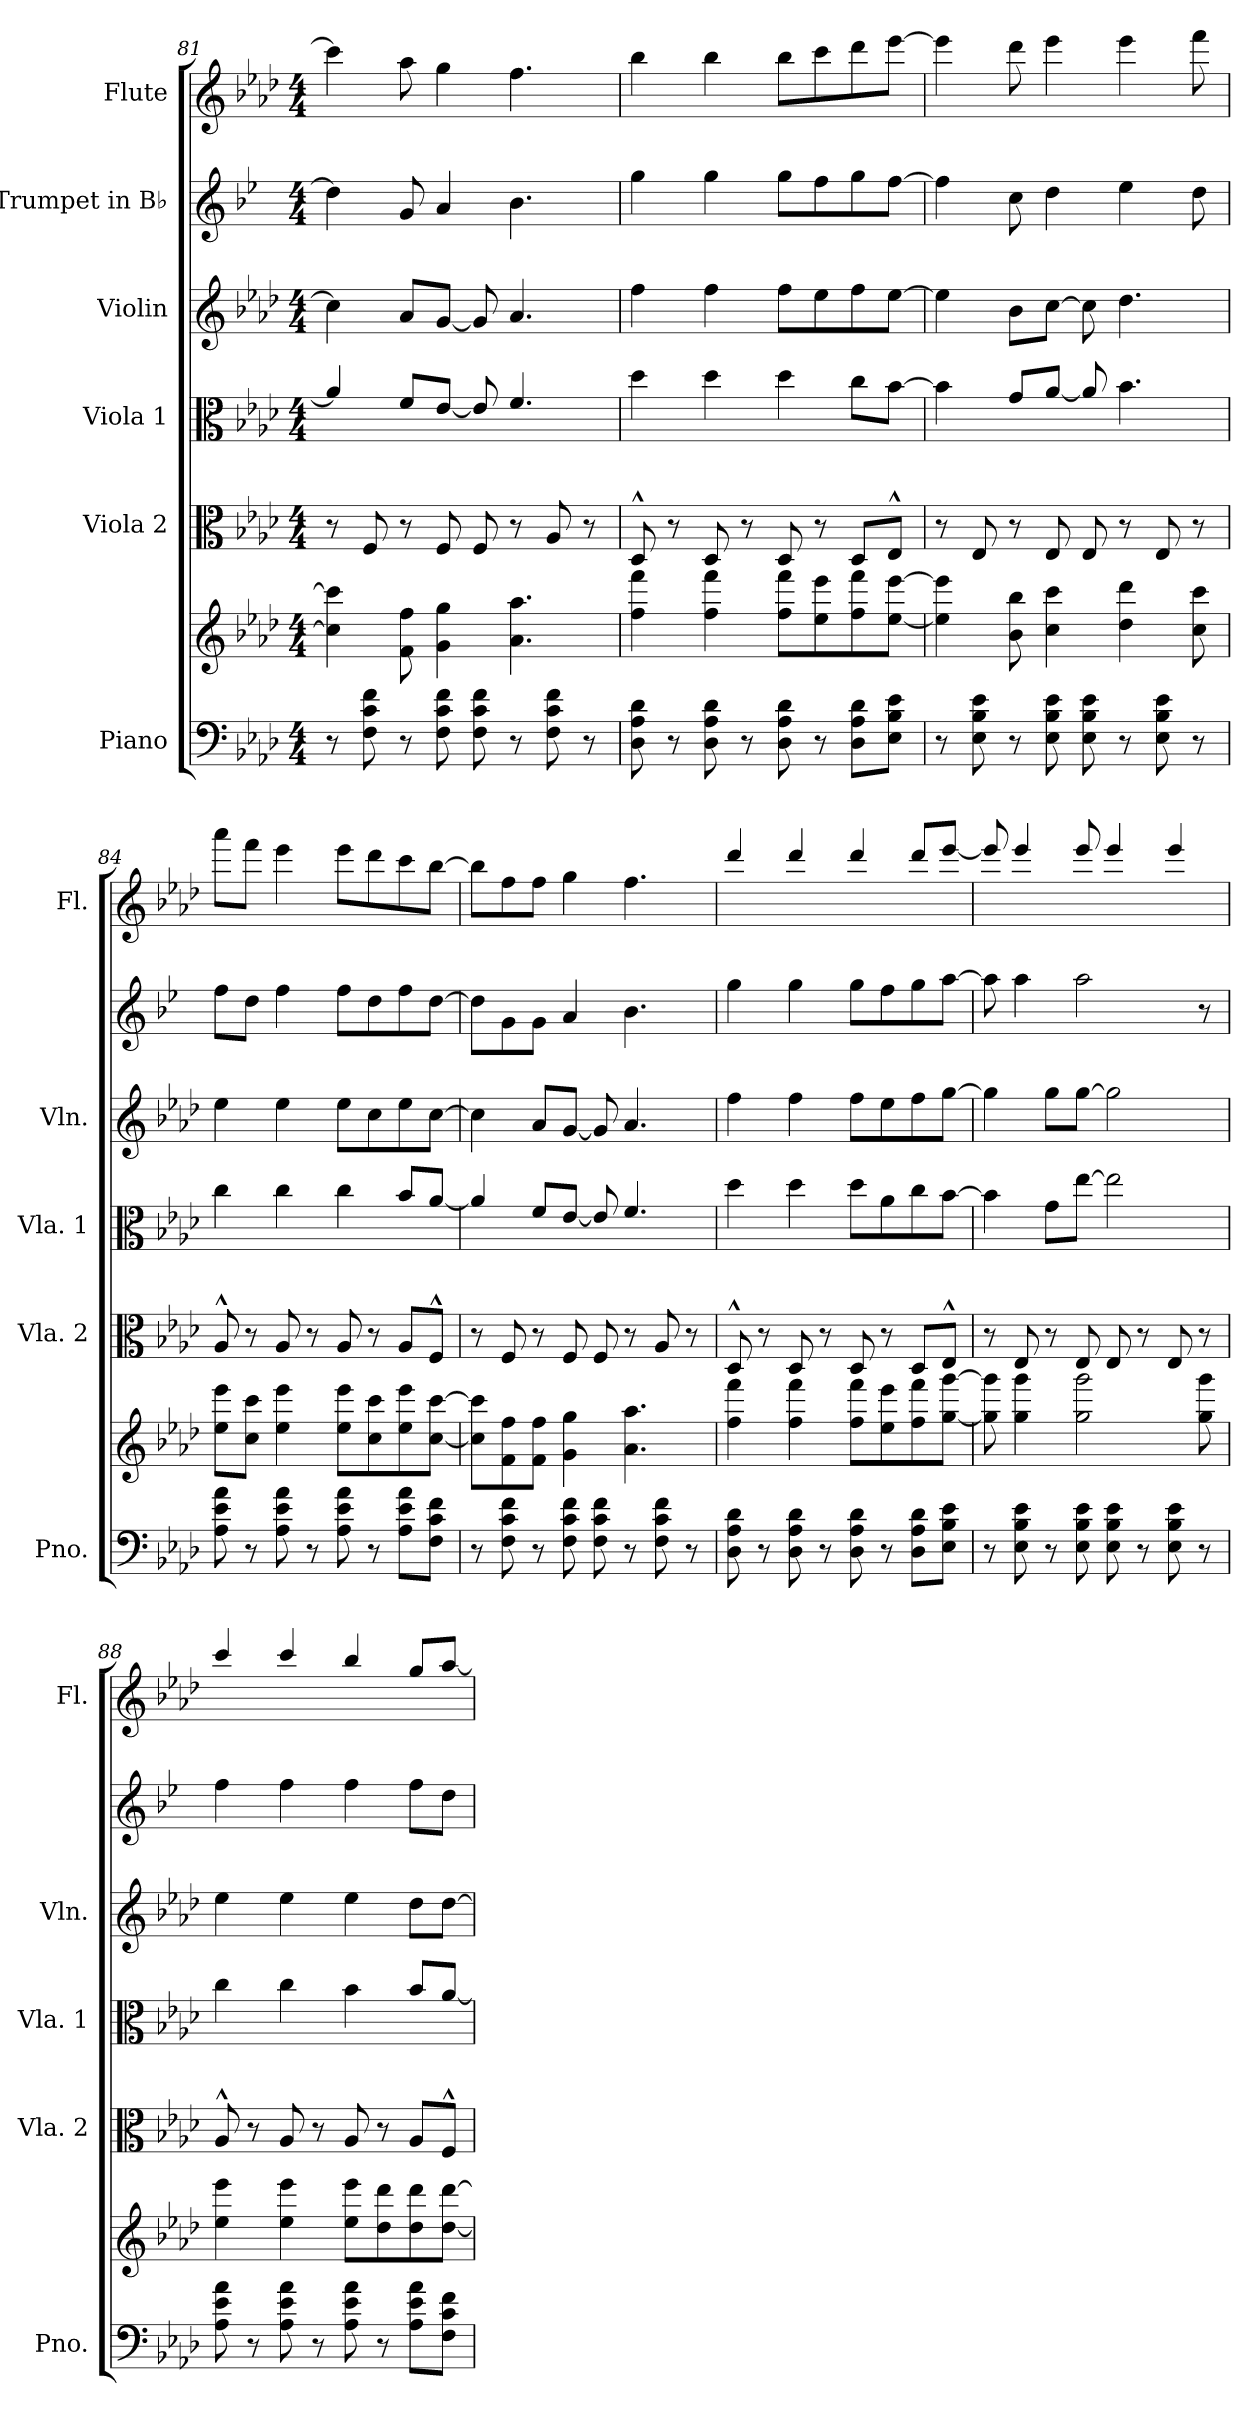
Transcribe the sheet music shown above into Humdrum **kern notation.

**kern	**kern	**kern	**kern	**kern	**kern	**kern
*part6	*part6	*part5	*part4	*part3	*part2	*part1
*staff7	*staff6	*staff5	*staff4	*staff3	*staff2	*staff1
*I"Piano	*	*I"Viola 2	*I"Viola 1	*I"Violin	*I"Trumpet in B♭	*I"Flute
*I'Pno.	*	*I'Vla. 2	*I'Vla. 1	*I'Vln.	*	*I'Fl.
*clefF4	*clefG2	*clefC3	*clefC3	*clefG2	*clefG2	*clefG2
*	*	*	*	*	*ITrd1c2	*
*k[b-e-a-d-]	*k[b-e-a-d-]	*k[b-e-a-d-]	*k[b-e-a-d-]	*k[b-e-a-d-]	*k[b-e-a-d-]	*k[b-e-a-d-]
*M4/4	*M4/4	*M4/4	*M4/4	*M4/4	*M4/4	*M4/4
=81	=81	=81	=81	=81	=81	=81
8r	4cc\] 4ccc\]	8r	4a-/]	4cc\]	4cc\]	4ccc\]
8F\ 8c\ 8f\	.	8F/	.	.	.	.
8r	8f\ 8ff\	8r	8f/L	8a-/L	8f/	8aa-\
8F\ 8c\ 8f\	4g\ 4gg\	8F/	[8e-/J	[8g/J	4g/	4gg\
8F\ 8c\ 8f\	.	8F/	8e-/]	8g/]	.	.
8r	4.a-\ 4.aa-\	8r	4.f/	4.a-/	4.a-\	4.ff\
8F\ 8c\ 8f\	.	8A-/	.	.	.	.
8r	.	8r	.	.	.	.
=82	=82	=82	=82	=82	=82	=82
8D-\ 8A-\ 8d-\	4ff\ 4fff\	8D-^^/	4dd-\	4ff\	4ff\	4bb-\
8r	.	8r	.	.	.	.
8D-\ 8A-\ 8d-\	4ff\ 4fff\	8D-/	4dd-\	4ff\	4ff\	4bb-\
8r	.	8r	.	.	.	.
8D-\ 8A-\ 8d-\	8ff\ 8fff\L	8D-/	4dd-\	8ff\L	8ff\L	8bb-\L
8r	8ee-\ 8eee-\	8r	.	8ee-\	8ee-\	8ccc\
8D-\ 8A-\ 8d-\L	8ff\ 8fff\	8D-/L	8cc\L	8ff\	8ff\	8ddd-\
8E-\ 8B-\ 8e-\J	[8ee-\ [8eee-\J	8E-^^/J	[8b-\J	[8ee-\J	[8ee-\J	[8eee-\J
!!LO:PB:g=z
=83	=83	=83	=83	=83	=83	=83
8r	4ee-\] 4eee-\]	8r	4b-\]	4ee-\]	4ee-\]	4eee-\]
8E-\ 8B-\ 8e-\	.	8E-/	.	.	.	.
8r	8b-\ 8bb-\	8r	8g/L	8b-\L	8b-\	8ddd-\
8E-\ 8B-\ 8e-\	4cc\ 4ccc\	8E-/	[8a-/J	[8cc\J	4cc\	4eee-\
8E-\ 8B-\ 8e-\	.	8E-/	8a-/]	8cc\]	.	.
8r	4dd-\ 4ddd-\	8r	4.b-\	4.dd-\	4dd-\	4eee-\
8E-\ 8B-\ 8e-\	.	8E-/	.	.	.	.
8r	8cc\ 8ccc\	8r	.	.	8cc\	8fff\
=84	=84	=84	=84	=84	=84	=84
8A-\ 8e-\ 8a-\	8ee-\ 8eee-\L	8A-^^/	4cc\	4ee-\	8ee-\L	8aaa-\L
8r	8cc\ 8ccc\J	8r	.	.	8cc\J	8fff\J
8A-\ 8e-\ 8a-\	4ee-\ 4eee-\	8A-/	4cc\	4ee-\	4ee-\	4eee-\
8r	.	8r	.	.	.	.
8A-\ 8e-\ 8a-\	8ee-\ 8eee-\L	8A-/	4cc\	8ee-\L	8ee-\L	8eee-\L
8r	8cc\ 8ccc\	8r	.	8cc\	8cc\	8ddd-\
8A-\ 8e-\ 8a-\L	8ee-\ 8eee-\	8A-/L	8b-/L	8ee-\	8ee-\	8ccc\
8F\ 8c\ 8f\J	[8cc\ [8ccc\J	8F^^/J	[8a-/J	[8cc\J	[8cc\J	[8bb-\J
=85	=85	=85	=85	=85	=85	=85
8r	8cc\] 8ccc\]L	8r	4a-/]	4cc\]	8cc\L]	8bb-\L]
8F\ 8c\ 8f\	8f\ 8ff\	8F/	.	.	8f\	8ff\
8r	8f\ 8ff\J	8r	8f/L	8a-/L	8f\J	8ff\J
8F\ 8c\ 8f\	4g\ 4gg\	8F/	[8e-/J	[8g/J	4g/	4gg\
8F\ 8c\ 8f\	.	8F/	8e-/]	8g/]	.	.
8r	4.a-\ 4.aa-\	8r	4.f/	4.a-/	4.a-\	4.ff\
8F\ 8c\ 8f\	.	8A-/	.	.	.	.
8r	.	8r	.	.	.	.
=86	=86	=86	=86	=86	=86	=86
8D-\ 8A-\ 8d-\	4ff\ 4fff\	8D-^^/	4dd-\	4ff\	4ff\	4ddd-/
8r	.	8r	.	.	.	.
8D-\ 8A-\ 8d-\	4ff\ 4fff\	8D-/	4dd-\	4ff\	4ff\	4ddd-/
8r	.	8r	.	.	.	.
8D-\ 8A-\ 8d-\	8ff\ 8fff\L	8D-/	8dd-\L	8ff\L	8ff\L	4ddd-/
8r	8ee-\ 8eee-\	8r	8a-\	8ee-\	8ee-\	.
8D-\ 8A-\ 8d-\L	8ff\ 8fff\	8D-/L	8cc\	8ff\	8ff\	8ddd-/L
8E-\ 8B-\ 8e-\J	[8gg\ [8ggg\J	8E-^^/J	[8b-\J	[8gg\J	[8gg\J	[8eee-/J
=87	=87	=87	=87	=87	=87	=87
8r	8gg\] 8ggg\]	8r	4b-\]	4gg\]	8gg\]	8eee-/]
8E-\ 8B-\ 8e-\	4gg\ 4ggg\	8E-/	.	.	4gg\	4eee-/
8r	.	8r	8g\L	8gg\L	.	.
8E-\ 8B-\ 8e-\	2gg\ 2ggg\	8E-/	[8ee-\J	[8gg\J	2gg\	8eee-/
8E-\ 8B-\ 8e-\	.	8E-/	2ee-\]	2gg\]	.	4eee-/
8r	.	8r	.	.	.	.
8E-\ 8B-\ 8e-\	.	8E-/	.	.	.	4eee-/
8r	8gg\ 8ggg\	8r	.	.	8r	.
=88	=88	=88	=88	=88	=88	=88
8A-\ 8e-\ 8a-\	4ee-\ 4eee-\	8A-^^/	4cc\	4ee-\	4ee-\	4ccc/
8r	.	8r	.	.	.	.
8A-\ 8e-\ 8a-\	4ee-\ 4eee-\	8A-/	4cc\	4ee-\	4ee-\	4ccc/
8r	.	8r	.	.	.	.
8A-\ 8e-\ 8a-\	8ee-\ 8eee-\L	8A-/	4b-\	4ee-\	4ee-\	4bb-/
8r	8dd-\ 8ddd-\	8r	.	.	.	.
8A-\ 8e-\ 8a-\L	8dd-\ 8ddd-\	8A-/L	8b-/L	8dd-\L	8ee-\L	8gg/L
8F\ 8c\ 8f\J	[8dd-\ [8ddd-\J	8F^^/J	[8a-/J	[8dd-\J	8cc\J	[8aa-/J
=	=	=	=	=	=	=
*-	*-	*-	*-	*-	*-	*-
